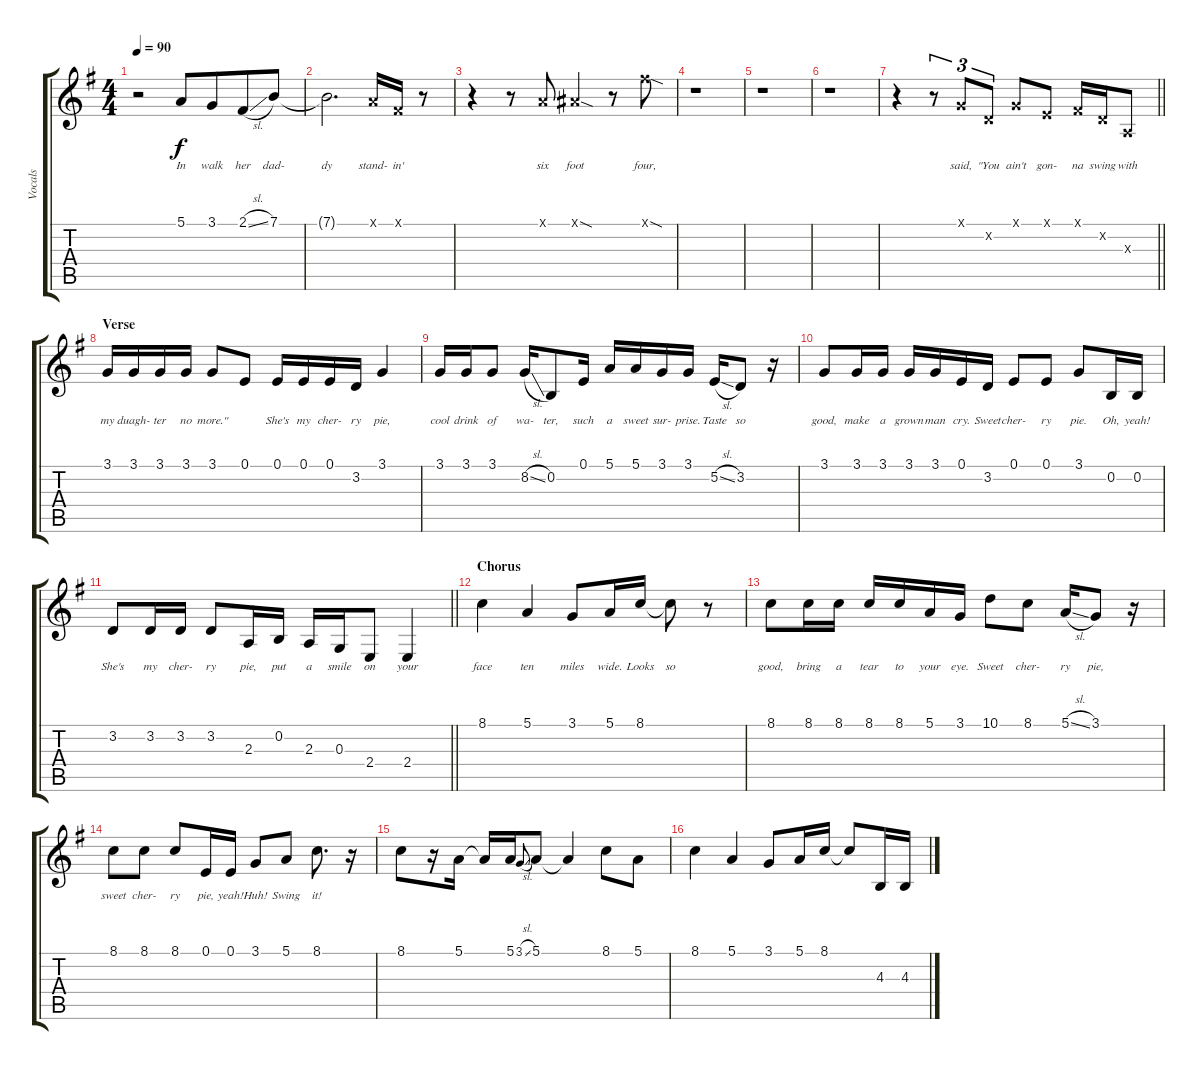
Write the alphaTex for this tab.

\track ("Vocals" "Vocals") {instrument lead2sawtooth}
\staff {score tabs}
\tuning (E4 B3 G3 D3 A2 E2) {hide}
\ts (4 4)
\tempo 90
\clef g2
\ks g
r.2{dy f} 5.1.8{lyrics (0 "In") lyrics (1 "") lyrics (2 "") lyrics (3 "") lyrics (4 "")} 3.1.8{lyrics (0 "walk") lyrics (1 "") lyrics (2 "") lyrics (3 "") lyrics (4 "") beam merge} 2.1{sl}.8{lyrics (0 "her") lyrics (1 "") lyrics (2 "") lyrics (3 "") lyrics (4 "")} 7.1.8{lyrics (0 "dad-") lyrics (1 "") lyrics (2 "") lyrics (3 "") lyrics (4 "")} |
7.1{t}.2{d lyrics (0 "dy") lyrics (1 "") lyrics (2 "") lyrics (3 "") lyrics (4 "")} 5.1{x}.16{lyrics (0 "stand-") lyrics (1 "") lyrics (2 "") lyrics (3 "") lyrics (4 "")} 2.1{x}.16{lyrics (0 "in'") lyrics (1 "") lyrics (2 "") lyrics (3 "") lyrics (4 "")} r.8 |
r.4 r.8 5.1{x}.8{lyrics (0 "six") lyrics (1 "") lyrics (2 "") lyrics (3 "") lyrics (4 "")} 6.1{sod x}.4{lyrics (0 "foot") lyrics (1 "") lyrics (2 "") lyrics (3 "") lyrics (4 "")} r.8 14.1{sod x}.8{lyrics (0 "four,") lyrics (1 "") lyrics (2 "") lyrics (3 "") lyrics (4 "")} |
r.1 |
r.1 |
r.1 |
\barLineRight lightlight
r.4 r.8{tu (3 2)} 3.1{x}.8{tu (3 2) lyrics (0 "said,") lyrics (1 "") lyrics (2 "") lyrics (3 "") lyrics (4 "")} 3.2{x}.8{tu (3 2) lyrics (0 "\"You") lyrics (1 "") lyrics (2 "") lyrics (3 "") lyrics (4 "")} 3.1{x}.8{lyrics (0 "ain't") lyrics (1 "") lyrics (2 "") lyrics (3 "") lyrics (4 "")} 0.1{x}.8{lyrics (0 "gon-") lyrics (1 "") lyrics (2 "") lyrics (3 "") lyrics (4 "")} 2.1{x}.16{lyrics (0 "na") lyrics (1 "") lyrics (2 "") lyrics (3 "") lyrics (4 "")} 3.2{x}.16{lyrics (0 "swing") lyrics (1 "") lyrics (2 "") lyrics (3 "") lyrics (4 "")} 2.3{x}.8{lyrics (0 "with") lyrics (1 "") lyrics (2 "") lyrics (3 "") lyrics (4 "")} |
\section ("" "Verse")
3.1.16{lyrics (0 "my") lyrics (1 "") lyrics (2 "") lyrics (3 "") lyrics (4 "")} 3.1.16{lyrics (0 "duagh-") lyrics (1 "") lyrics (2 "") lyrics (3 "") lyrics (4 "")} 3.1.16{lyrics (0 "ter") lyrics (1 "") lyrics (2 "") lyrics (3 "") lyrics (4 "")} 3.1.16{lyrics (0 "no") lyrics (1 "") lyrics (2 "") lyrics (3 "") lyrics (4 "")} 3.1.8{lyrics (0 "more.\"") lyrics (1 "") lyrics (2 "") lyrics (3 "") lyrics (4 "")} 0.1.8{lyrics (0 "") lyrics (1 "") lyrics (2 "") lyrics (3 "") lyrics (4 "")} 0.1.16{lyrics (0 "She's") lyrics (1 "") lyrics (2 "") lyrics (3 "") lyrics (4 "")} 0.1.16{lyrics (0 "my") lyrics (1 "") lyrics (2 "") lyrics (3 "") lyrics (4 "")} 0.1.16{lyrics (0 "cher-") lyrics (1 "") lyrics (2 "") lyrics (3 "") lyrics (4 "")} 3.2.16{lyrics (0 "ry") lyrics (1 "") lyrics (2 "") lyrics (3 "") lyrics (4 "")} 3.1.4{lyrics (0 "pie,") lyrics (1 "") lyrics (2 "") lyrics (3 "") lyrics (4 "")} |
3.1.16{lyrics (0 "cool") lyrics (1 "") lyrics (2 "") lyrics (3 "") lyrics (4 "")} 3.1.16{lyrics (0 "drink") lyrics (1 "") lyrics (2 "") lyrics (3 "") lyrics (4 "")} 3.1.8{lyrics (0 "of") lyrics (1 "") lyrics (2 "") lyrics (3 "") lyrics (4 "")} 8.2{sl}.16{lyrics (0 "wa-") lyrics (1 "") lyrics (2 "") lyrics (3 "") lyrics (4 "")} 0.2.8{lyrics (0 "ter,") lyrics (1 "") lyrics (2 "") lyrics (3 "") lyrics (4 "")} 0.1.16{lyrics (0 "such") lyrics (1 "") lyrics (2 "") lyrics (3 "") lyrics (4 "")} 5.1.16{lyrics (0 "a") lyrics (1 "") lyrics (2 "") lyrics (3 "") lyrics (4 "")} 5.1.16{lyrics (0 "sweet") lyrics (1 "") lyrics (2 "") lyrics (3 "") lyrics (4 "")} 3.1.16{lyrics (0 "sur-") lyrics (1 "") lyrics (2 "") lyrics (3 "") lyrics (4 "")} 3.1.16{lyrics (0 "prise.") lyrics (1 "") lyrics (2 "") lyrics (3 "") lyrics (4 "")} 5.2{sl}.16{lyrics (0 "Taste") lyrics (1 "") lyrics (2 "") lyrics (3 "") lyrics (4 "")} 3.2.8{lyrics (0 "so") lyrics (1 "") lyrics (2 "") lyrics (3 "") lyrics (4 "")} r.16 |
3.1.8{lyrics (0 "good,") lyrics (1 "") lyrics (2 "") lyrics (3 "") lyrics (4 "")} 3.1.16{lyrics (0 "make") lyrics (1 "") lyrics (2 "") lyrics (3 "") lyrics (4 "")} 3.1.16{lyrics (0 "a") lyrics (1 "") lyrics (2 "") lyrics (3 "") lyrics (4 "")} 3.1.16{lyrics (0 "grown") lyrics (1 "") lyrics (2 "") lyrics (3 "") lyrics (4 "")} 3.1.16{lyrics (0 "man") lyrics (1 "") lyrics (2 "") lyrics (3 "") lyrics (4 "")} 0.1.16{lyrics (0 "cry.") lyrics (1 "") lyrics (2 "") lyrics (3 "") lyrics (4 "")} 3.2.16{lyrics (0 "Sweet") lyrics (1 "") lyrics (2 "") lyrics (3 "") lyrics (4 "")} 0.1.8{lyrics (0 "cher-") lyrics (1 "") lyrics (2 "") lyrics (3 "") lyrics (4 "")} 0.1.8{lyrics (0 "ry") lyrics (1 "") lyrics (2 "") lyrics (3 "") lyrics (4 "")} 3.1.8{lyrics (0 "pie.") lyrics (1 "") lyrics (2 "") lyrics (3 "") lyrics (4 "")} 0.2.16{lyrics (0 "Oh,") lyrics (1 "") lyrics (2 "") lyrics (3 "") lyrics (4 "")} 0.2.16{lyrics (0 "yeah!") lyrics (1 "") lyrics (2 "") lyrics (3 "") lyrics (4 "")} |
\barLineRight lightlight
3.2.8{lyrics (0 "She's") lyrics (1 "") lyrics (2 "") lyrics (3 "") lyrics (4 "")} 3.2.16{lyrics (0 "my") lyrics (1 "") lyrics (2 "") lyrics (3 "") lyrics (4 "")} 3.2.16{lyrics (0 "cher-") lyrics (1 "") lyrics (2 "") lyrics (3 "") lyrics (4 "")} 3.2.8{lyrics (0 "ry") lyrics (1 "") lyrics (2 "") lyrics (3 "") lyrics (4 "")} 2.3.16{lyrics (0 "pie,") lyrics (1 "") lyrics (2 "") lyrics (3 "") lyrics (4 "")} 0.2.16{lyrics (0 "put") lyrics (1 "") lyrics (2 "") lyrics (3 "") lyrics (4 "")} 2.3.16{lyrics (0 "a") lyrics (1 "") lyrics (2 "") lyrics (3 "") lyrics (4 "")} 0.3.16{lyrics (0 "smile") lyrics (1 "") lyrics (2 "") lyrics (3 "") lyrics (4 "")} 2.4.8{lyrics (0 "on") lyrics (1 "") lyrics (2 "") lyrics (3 "") lyrics (4 "")} 2.4.4{lyrics (0 "your") lyrics (1 "") lyrics (2 "") lyrics (3 "") lyrics (4 "")} |
\section ("" "Chorus")
8.1.4{lyrics (0 "face") lyrics (1 "") lyrics (2 "") lyrics (3 "") lyrics (4 "")} 5.1.4{lyrics (0 "ten") lyrics (1 "") lyrics (2 "") lyrics (3 "") lyrics (4 "")} 3.1.8{lyrics (0 "miles") lyrics (1 "") lyrics (2 "") lyrics (3 "") lyrics (4 "")} 5.1.16{lyrics (0 "wide.") lyrics (1 "") lyrics (2 "") lyrics (3 "") lyrics (4 "")} 8.1.16{lyrics (0 "Looks") lyrics (1 "") lyrics (2 "") lyrics (3 "") lyrics (4 "")} 8.1{t}.8{lyrics (0 "so") lyrics (1 "") lyrics (2 "") lyrics (3 "") lyrics (4 "")} r.8 |
8.1.8{lyrics (0 "good,") lyrics (1 "") lyrics (2 "") lyrics (3 "") lyrics (4 "")} 8.1.16{lyrics (0 "bring") lyrics (1 "") lyrics (2 "") lyrics (3 "") lyrics (4 "")} 8.1.16{lyrics (0 "a") lyrics (1 "") lyrics (2 "") lyrics (3 "") lyrics (4 "")} 8.1.16{lyrics (0 "tear") lyrics (1 "") lyrics (2 "") lyrics (3 "") lyrics (4 "")} 8.1.16{lyrics (0 "to") lyrics (1 "") lyrics (2 "") lyrics (3 "") lyrics (4 "")} 5.1.16{lyrics (0 "your") lyrics (1 "") lyrics (2 "") lyrics (3 "") lyrics (4 "")} 3.1.16{lyrics (0 "eye.") lyrics (1 "") lyrics (2 "") lyrics (3 "") lyrics (4 "")} 10.1.8{lyrics (0 "Sweet") lyrics (1 "") lyrics (2 "") lyrics (3 "") lyrics (4 "")} 8.1.8{lyrics (0 "cher-") lyrics (1 "") lyrics (2 "") lyrics (3 "") lyrics (4 "")} 5.1{sl}.16{lyrics (0 "ry") lyrics (1 "") lyrics (2 "") lyrics (3 "") lyrics (4 "")} 3.1.8{lyrics (0 "pie,") lyrics (1 "") lyrics (2 "") lyrics (3 "") lyrics (4 "")} r.16 |
8.1.8{lyrics (0 "sweet") lyrics (1 "") lyrics (2 "") lyrics (3 "") lyrics (4 "")} 8.1.8{lyrics (0 "cher-") lyrics (1 "") lyrics (2 "") lyrics (3 "") lyrics (4 "")} 8.1.8{lyrics (0 "ry") lyrics (1 "") lyrics (2 "") lyrics (3 "") lyrics (4 "")} 0.1.16{lyrics (0 "pie,") lyrics (1 "") lyrics (2 "") lyrics (3 "") lyrics (4 "")} 0.1.16{lyrics (0 "yeah!") lyrics (1 "") lyrics (2 "") lyrics (3 "") lyrics (4 "")} 3.1.8{lyrics (0 "Huh!") lyrics (1 "") lyrics (2 "") lyrics (3 "") lyrics (4 "")} 5.1.8{lyrics (0 "Swing") lyrics (1 "") lyrics (2 "") lyrics (3 "") lyrics (4 "")} 8.1.8{d lyrics (0 "it!") lyrics (1 "") lyrics (2 "") lyrics (3 "") lyrics (4 "")} r.16 |
8.1.8 r.16 5.1.16 5.1{t}.16 5.1.16 3.1{sl}.8{gr onbeat} 5.1.8 5.1{t}.4 8.1.8 5.1.8 |
8.1.4 5.1.4 3.1.8 5.1.16 8.1.16 8.1{t}.8 4.3.16 4.3.16
